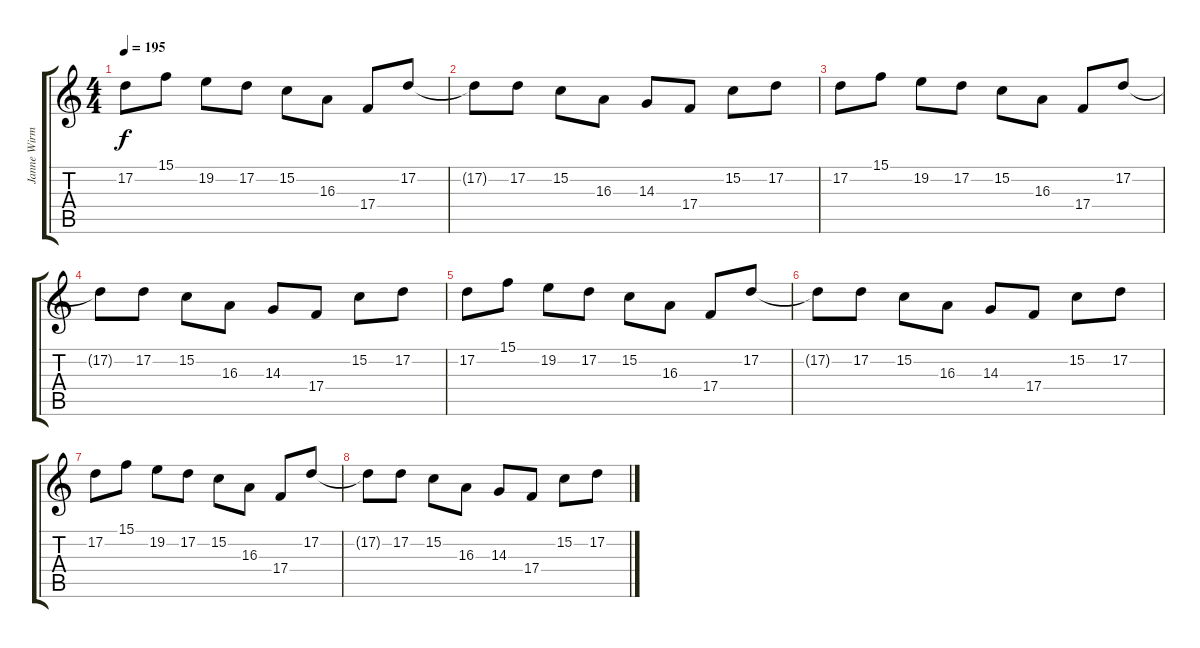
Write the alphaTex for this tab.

\track ("Janne Wirman" "Janne Wirm") {instrument lead1square}
\staff {score tabs}
\tuning (D4 A3 F3 C3 G2 D2) {hide}
\ts (4 4)
\tempo 195
\clef g2
\ks c
17.2.8{dy f volume 11 instrument lead1square} 15.1.8 19.2.8 17.2.8 15.2.8 16.3.8 17.4.8 17.2.8 |
17.2{t}.8 17.2.8 15.2.8 16.3.8 14.3.8 17.4.8 15.2.8 17.2.8 |
17.2.8 15.1.8 19.2.8 17.2.8 15.2.8 16.3.8 17.4.8 17.2.8 |
17.2{t}.8 17.2.8 15.2.8 16.3.8 14.3.8 17.4.8 15.2.8 17.2.8 |
17.2.8 15.1.8 19.2.8 17.2.8 15.2.8 16.3.8 17.4.8 17.2.8 |
17.2{t}.8 17.2.8 15.2.8 16.3.8 14.3.8 17.4.8 15.2.8 17.2.8 |
17.2.8 15.1.8 19.2.8 17.2.8 15.2.8 16.3.8 17.4.8 17.2.8 |
17.2{t}.8 17.2.8 15.2.8 16.3.8 14.3.8 17.4.8 15.2.8 17.2.8
